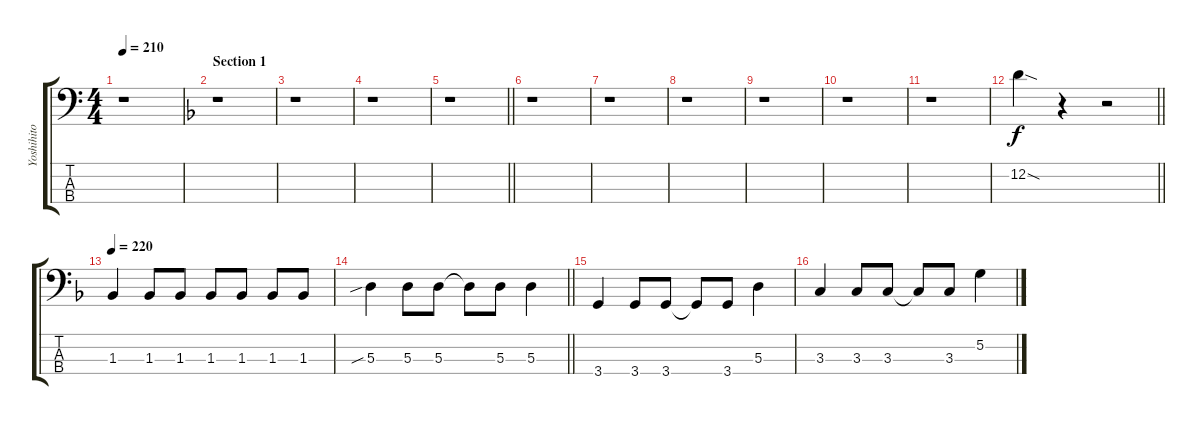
\track ("Yoshihito Onda" "Yoshihito ") {instrument electricbasspick}
\staff {score tabs}
\tuning (G2 D2 A1 E1) {hide}
\ts (4 4)
\tempo 210
\tempo 105
\tempo 110
\tempo 210
\clef f4
\ks c
r.1{dy f instrument electricbasspick} |
\section ("" "Section 1")
\ks f
r.1 |
r.1 |
r.1 |
\barLineRight lightlight
r.1 |
r.1 |
r.1 |
r.1 |
r.1 |
r.1 |
r.1 |
\barLineRight lightlight
12.2{sod}.4 r.4 r.2 |
\tempo 220
1.3.4 1.3.8 1.3.8 1.3.8 1.3.8 1.3.8 1.3.8 |
\barLineRight lightlight
5.3{sib}.4 5.3.8 5.3.8 5.3{t}.8 5.3.8 5.3.4 |
3.4.4 3.4.8 3.4.8 3.4{t}.8 3.4.8 5.3.4 |
3.3.4 3.3.8 3.3.8 3.3{t}.8 3.3.8 5.2.4
